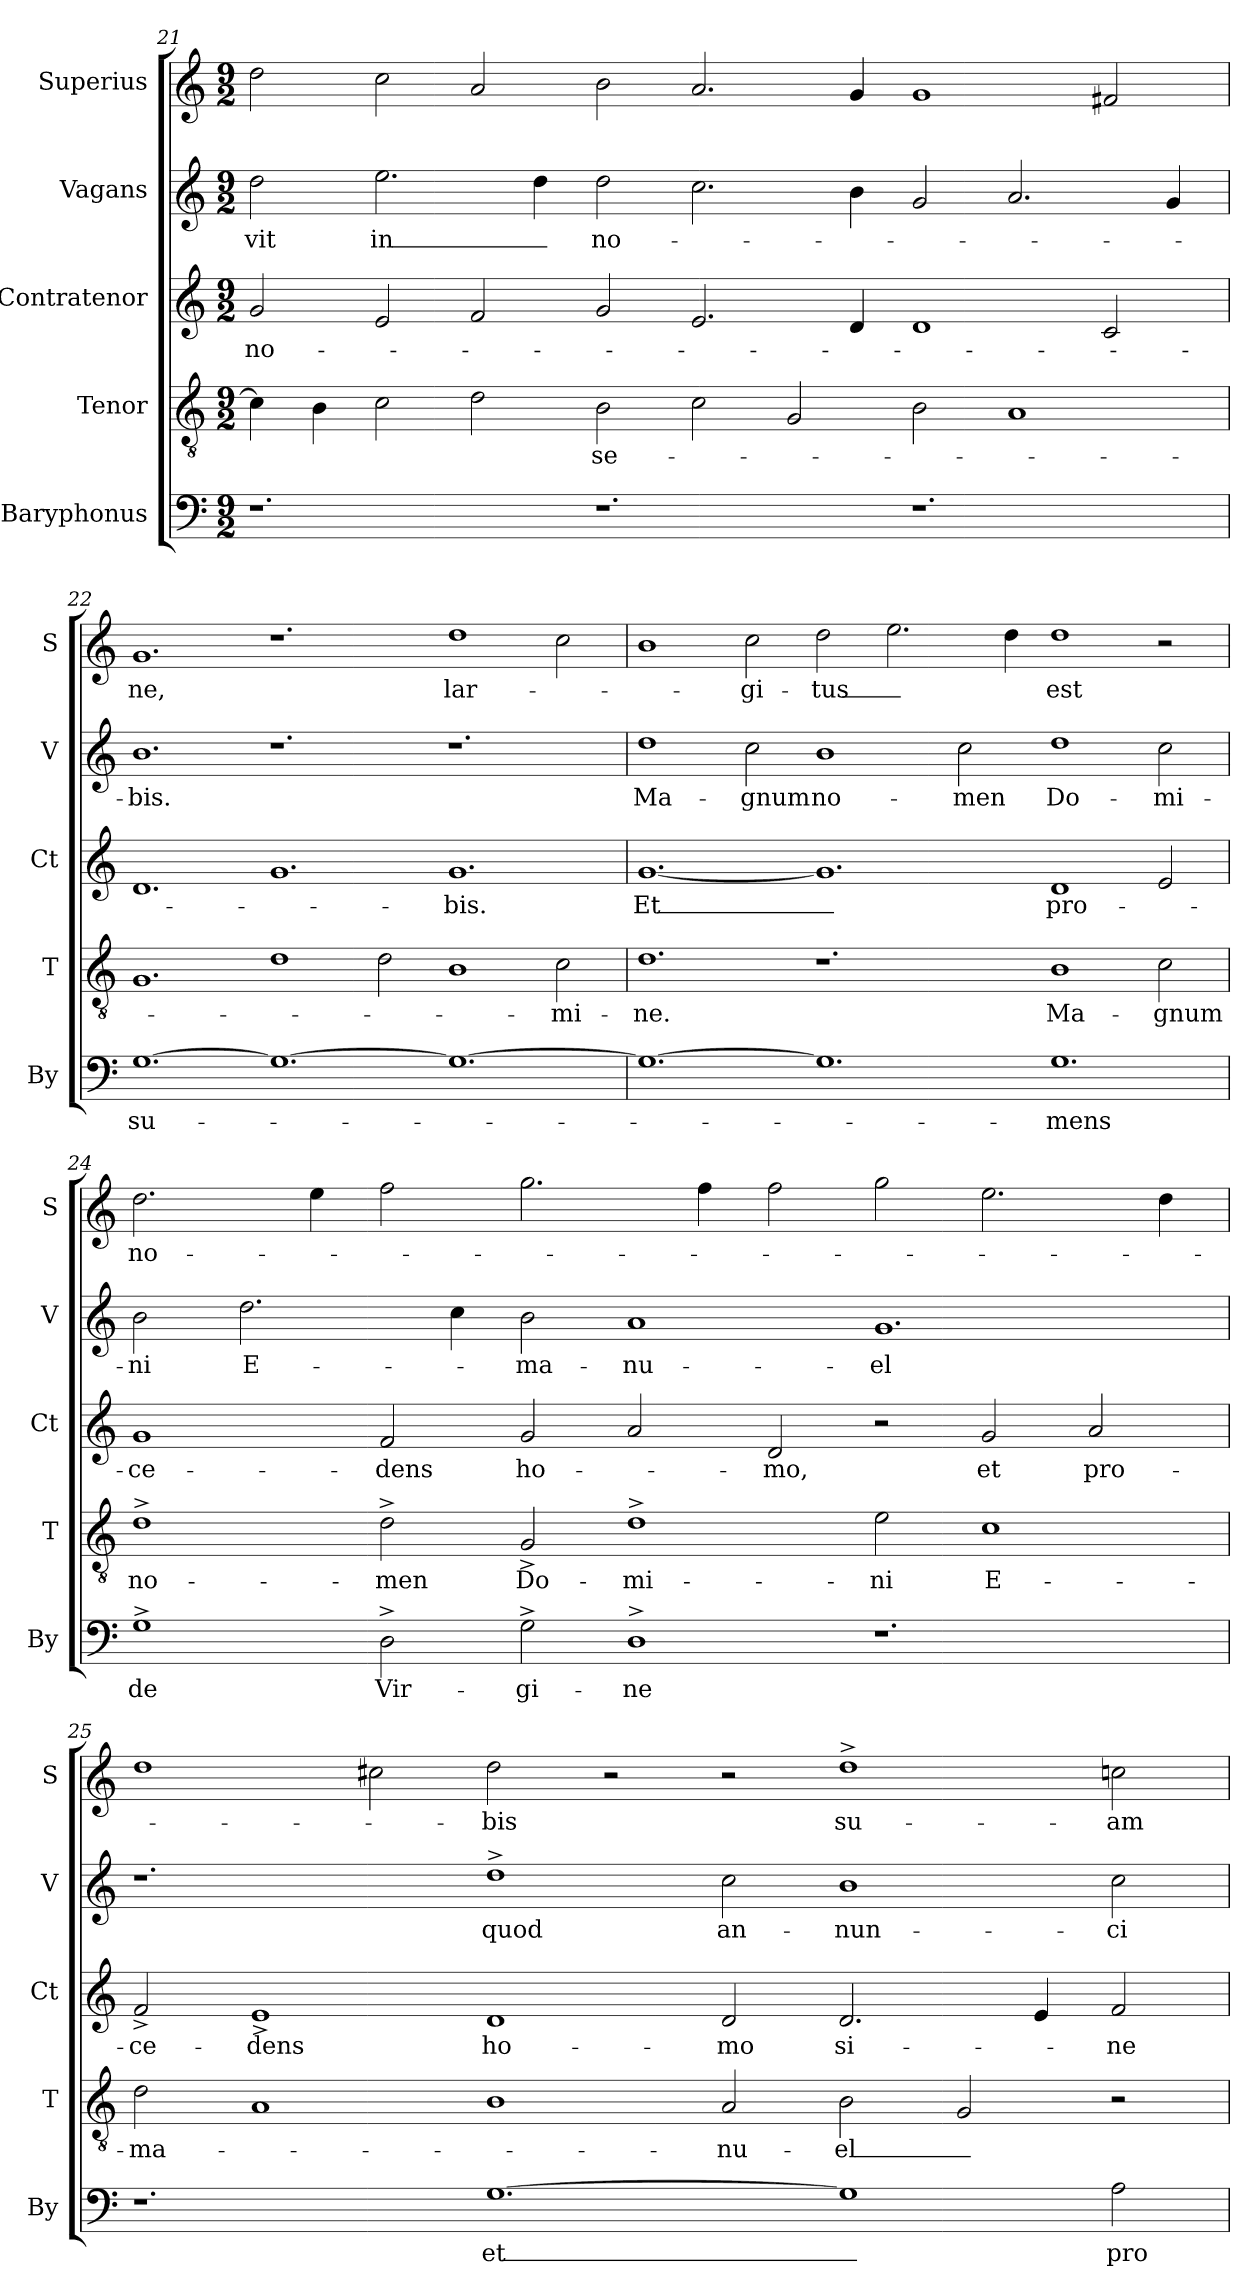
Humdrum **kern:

**kern	**text	**kern	**text	**kern	**text	**kern	**text	**kern	**text
*part5	*part5	*part4	*part4	*part3	*part3	*part2	*part2	*part1	*part1
*staff5	*staff5	*staff4	*staff4	*staff3	*staff3	*staff2	*staff2	*staff1	*staff1
*I"Baryphonus	*	*I"Tenor	*	*I"Contratenor	*	*I"Vagans	*	*I"Superius	*
*I'By	*	*I'T	*	*I'Ct	*	*I'V	*	*I'S	*
*clefF4	*	*clefGv2	*	*clefG2	*	*clefG2	*	*clefG2	*
*k[]	*	*k[]	*	*k[]	*	*k[]	*	*k[]	*
*M9/2	*	*M9/2	*	*M9/2	*	*M9/2	*	*M9/2	*
=21	=21	=21	=21	=21	=21	=21	=21	=21	=21
1.r	.	4c\]	_	2g/	no-	2dd\	-vit	2dd\	.
.	.	4B\	_	.	.	.	.	.	.
.	.	2c\	_	2e/	.	2.ee\	in_	2cc\	.
.	.	2d\	_	2f/	.	.	.	2a/	.
.	.	.	.	.	.	4dd\	_	.	.
1.r	.	2B\	-se-	2g/	.	2dd\	no-	2b\	.
.	.	2c\	.	2.e/	.	2.cc\	.	2.a/	.
.	.	2G/	.	.	.	.	.	.	.
.	.	.	.	4d/	.	4b\	.	4g/	.
1.r	.	2B\	.	1d	.	2g/	.	1g	.
.	.	1A	.	.	.	2.a/	.	.	.
.	.	.	.	2c/	.	.	.	2f#X/	.
.	.	.	.	.	.	4g/	.	.	.
=22	=22	=22	=22	=22	=22	=22	=22	=22	=22
[1.G	su-	1.G	.	1.d	.	1.b	-bis.	1.g	-ne,
1.G_	.	1d	.	1.g	.	1.r	.	1.r	.
.	.	2d\	.	.	.	.	.	.	.
1.G_	.	1B	.	1.g	-bis.	1.r	.	1dd	lar-
.	.	2c\	-mi-	.	.	.	.	2cc\	.
=23	=23	=23	=23	=23	=23	=23	=23	=23	=23
1.G_	.	1.d	-ne.	[1.g	Et_	1dd	Ma-	1b	.
.	.	.	.	.	.	2cc\	-gnum	2cc\	-gi-
1.G]	.	1.r	.	1.g]	_	1b	no-	2dd\	-tus_
.	.	.	.	.	.	.	.	2.ee\	_
.	.	.	.	.	.	2cc\	-men	.	.
.	.	.	.	.	.	.	.	4dd\	_
1.G	-mens	1B	Ma-	1d	pro-	1dd	Do-	1dd	est
.	.	2c\	-gnum	2e/	.	2cc\	-mi-	2r	.
=24	=24	=24	=24	=24	=24	=24	=24	=24	=24
1G^\	de	1d^	no-	1g	-ce-	2b\	-ni	2.dd\	no-
.	.	.	.	.	.	2.dd\	E-	.	.
.	.	.	.	.	.	.	.	4ee\	.
2D^\	Vir-	2d^\	-men	2f/	-dens	.	.	2ff\	.
.	.	.	.	.	.	4cc\	.	.	.
2G^\	-gi-	2G^/	Do-	2g/	ho-	2b\	-ma-	2.gg\	.
1D^\	-ne	1d^	-mi-	2a/	.	1a	-nu-	.	.
.	.	.	.	.	.	.	.	4ff\	.
.	.	.	.	2d/	-mo,	.	.	2ff\	.
1.r	.	2e\	-ni	2r	.	1.g	-el	2gg\	.
.	.	1c	E-	2g/	et	.	.	2.ee\	.
.	.	.	.	2a/	pro-	.	.	.	.
.	.	.	.	.	.	.	.	4dd\	.
=25	=25	=25	=25	=25	=25	=25	=25	=25	=25
1.r	.	2d\	-ma-	2f^/	-ce-	1.r	.	1dd	.
.	.	1A	.	1e^	-dens	.	.	.	.
.	.	.	.	.	.	.	.	2cc#X\	.
[1.G	et_	1B	.	1d	ho-	1dd^	quod	2dd\	-bis
.	.	.	.	.	.	.	.	2r	.
.	.	2A/	-nu-	2d/	-mo	2cc\	an-	2r	.
1G]	_	2B\	-el_	2.d/	si-	1b	-nun-	1dd^	su-
.	.	2G/	_	.	.	.	.	.	.
.	.	.	.	4e/	.	.	.	.	.
2A\	pro-	2r	.	2f/	-ne	2cc\	-ci-	2ccn\	-am
=	=	=	=	=	=	=	=	=	=
*-	*-	*-	*-	*-	*-	*-	*-	*-	*-
